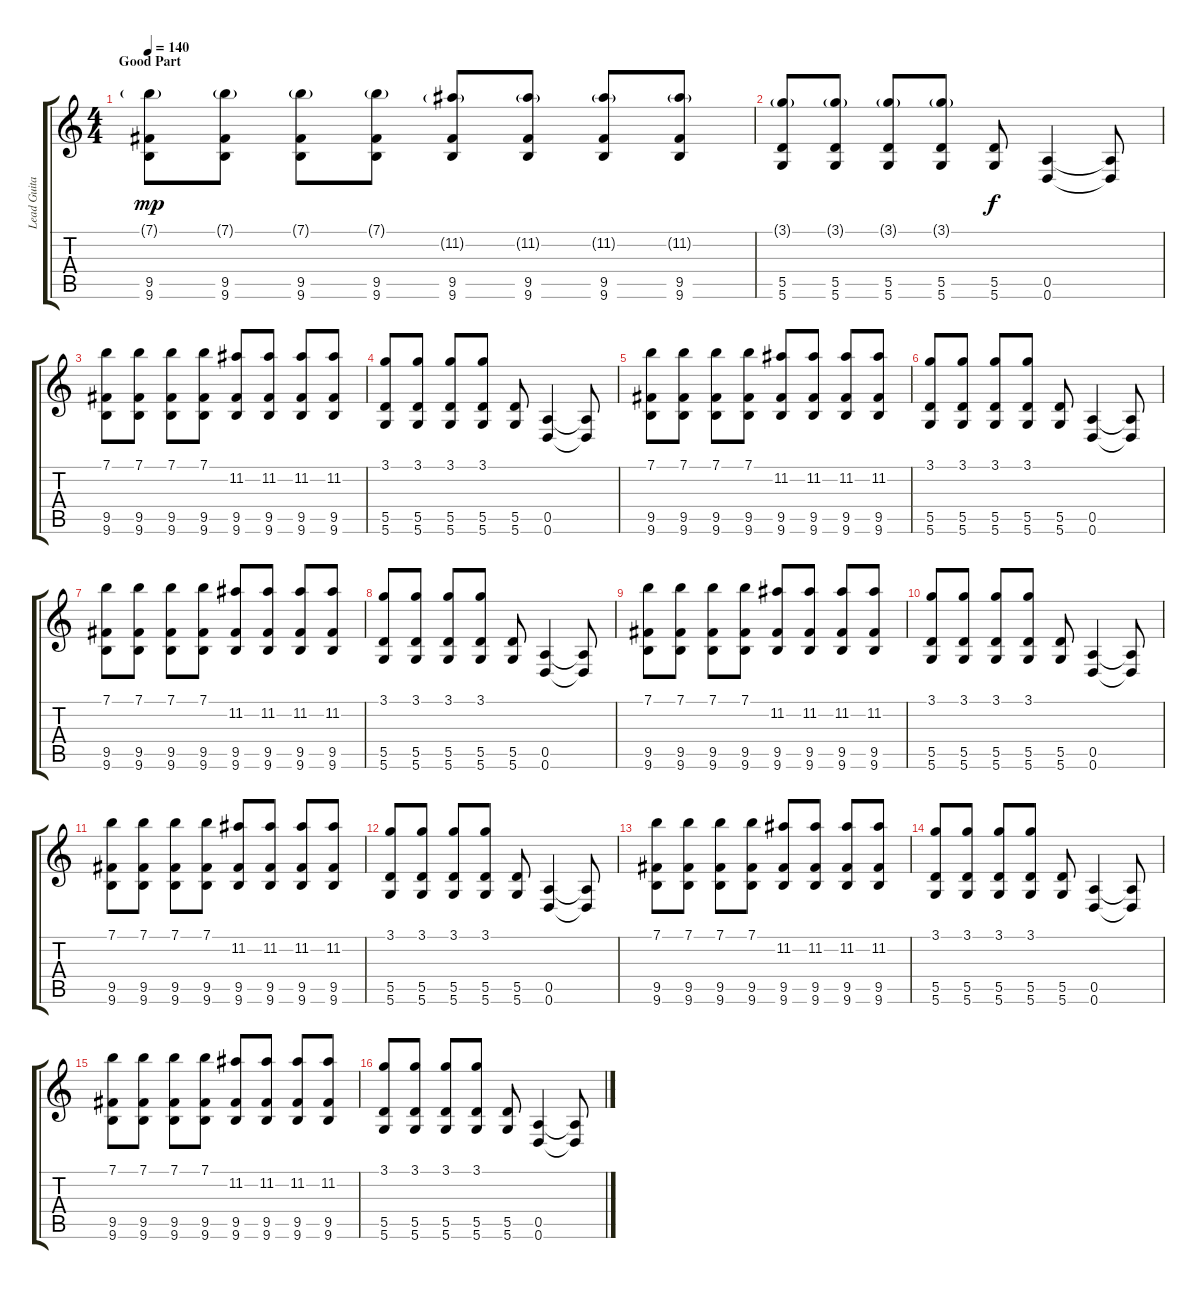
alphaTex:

\track ("Lead Guitar" "Lead Guita") {instrument distortionguitar}
\staff {score tabs}
\tuning (E4 B3 G3 D3 A2 D2) {hide}
\ts (4 4)
\section ("" "Good Part")
\tempo 140
\clef g2
\ks c
(7.1{g} 9.5 9.6).8{dy mp} (7.1{g} 9.5 9.6).8 (7.1{g} 9.5 9.6).8 (7.1{g} 9.5 9.6).8 (11.2{g} 9.5 9.6).8 (11.2{g} 9.5 9.6).8 (11.2{g} 9.5 9.6).8 (11.2{g} 9.5 9.6).8 |
(3.1{g} 5.5 5.6).8 (3.1{g} 5.5 5.6).8 (3.1{g} 5.5 5.6).8 (3.1{g} 5.5 5.6).8 (5.5 5.6).8{dy f} (0.5 0.6).4 (0.5{t} 0.6{t}).8 |
(7.1 9.5 9.6).8 (7.1 9.5 9.6).8 (7.1 9.5 9.6).8 (7.1 9.5 9.6).8 (11.2 9.5 9.6).8 (11.2 9.5 9.6).8 (11.2 9.5 9.6).8 (11.2 9.5 9.6).8 |
(3.1 5.5 5.6).8 (3.1 5.5 5.6).8 (3.1 5.5 5.6).8 (3.1 5.5 5.6).8 (5.5 5.6).8 (0.5 0.6).4 (0.5{t} 0.6{t}).8 |
(7.1 9.5 9.6).8 (7.1 9.5 9.6).8 (7.1 9.5 9.6).8 (7.1 9.5 9.6).8 (11.2 9.5 9.6).8 (11.2 9.5 9.6).8 (11.2 9.5 9.6).8 (11.2 9.5 9.6).8 |
(3.1 5.5 5.6).8 (3.1 5.5 5.6).8 (3.1 5.5 5.6).8 (3.1 5.5 5.6).8 (5.5 5.6).8 (0.5 0.6).4 (0.5{t} 0.6{t}).8 |
(7.1 9.5 9.6).8 (7.1 9.5 9.6).8 (7.1 9.5 9.6).8 (7.1 9.5 9.6).8 (11.2 9.5 9.6).8 (11.2 9.5 9.6).8 (11.2 9.5 9.6).8 (11.2 9.5 9.6).8 |
(3.1 5.5 5.6).8 (3.1 5.5 5.6).8 (3.1 5.5 5.6).8 (3.1 5.5 5.6).8 (5.5 5.6).8 (0.5 0.6).4 (0.5{t} 0.6{t}).8 |
(7.1 9.5 9.6).8 (7.1 9.5 9.6).8 (7.1 9.5 9.6).8 (7.1 9.5 9.6).8 (11.2 9.5 9.6).8 (11.2 9.5 9.6).8 (11.2 9.5 9.6).8 (11.2 9.5 9.6).8 |
(3.1 5.5 5.6).8 (3.1 5.5 5.6).8 (3.1 5.5 5.6).8 (3.1 5.5 5.6).8 (5.5 5.6).8 (0.5 0.6).4 (0.5{t} 0.6{t}).8 |
(7.1 9.5 9.6).8 (7.1 9.5 9.6).8 (7.1 9.5 9.6).8 (7.1 9.5 9.6).8 (11.2 9.5 9.6).8 (11.2 9.5 9.6).8 (11.2 9.5 9.6).8 (11.2 9.5 9.6).8 |
(3.1 5.5 5.6).8 (3.1 5.5 5.6).8 (3.1 5.5 5.6).8 (3.1 5.5 5.6).8 (5.5 5.6).8 (0.5 0.6).4 (0.5{t} 0.6{t}).8 |
(7.1 9.5 9.6).8 (7.1 9.5 9.6).8 (7.1 9.5 9.6).8 (7.1 9.5 9.6).8 (11.2 9.5 9.6).8 (11.2 9.5 9.6).8 (11.2 9.5 9.6).8 (11.2 9.5 9.6).8 |
(3.1 5.5 5.6).8 (3.1 5.5 5.6).8 (3.1 5.5 5.6).8 (3.1 5.5 5.6).8 (5.5 5.6).8 (0.5 0.6).4 (0.5{t} 0.6{t}).8 |
(7.1 9.5 9.6).8 (7.1 9.5 9.6).8 (7.1 9.5 9.6).8 (7.1 9.5 9.6).8 (11.2 9.5 9.6).8 (11.2 9.5 9.6).8 (11.2 9.5 9.6).8 (11.2 9.5 9.6).8 |
(3.1 5.5 5.6).8 (3.1 5.5 5.6).8 (3.1 5.5 5.6).8 (3.1 5.5 5.6).8 (5.5 5.6).8 (0.5 0.6).4 (0.5{t} 0.6{t}).8
